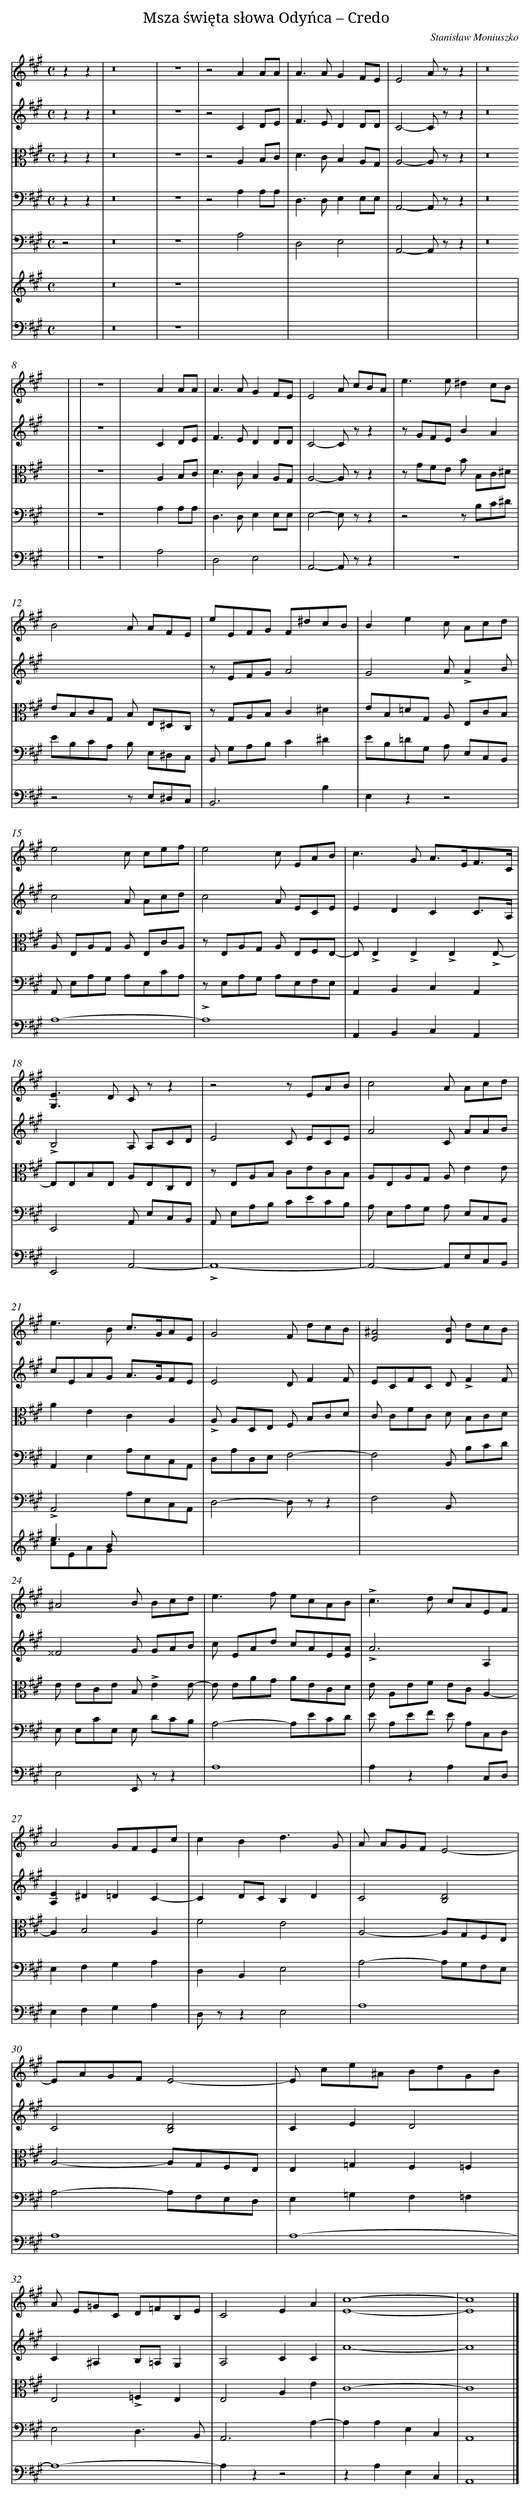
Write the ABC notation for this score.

X:1
T: Msza święta słowa Odyńca – Credo
C: Stanisław Moniuszko
L: 1/8
M: C
V: 1 clef=treble
V: 2 clef=treble
V: 3 clef=alto
V: 4 clef=bass
V: 5 clef=bass
V: 6 clef=treble
V: 7 clef=bass
K: A
[V:1] z2z2 [I:setbarnb 1]|
[V:2] z2z2 |
[V:3] z2z2 |
[V:4] z2z2 |
[V:5] z4 |
[V:6] x4 |
[V:7] x4 |
[V:1] z16 [I:setbarnb 3]|
[V:2] z16 |
[V:3] z16 |
[V:4] z16 |
[V:5] z16 |
[V:6] z16 |
[V:7] z16 |
[V:1] z8 |
[V:2] z8 |
[V:3] z8 |
[V:4] z8 |
[V:5] z8 |
[V:6] z8 |
[V:7] z8 |
[V:1] z4A2AA |
[V:2] z4C2DE |
[V:3] z4A,2B,C |
[V:4] z4A,2A,A, |
[V:5] x4A,4 |
[V:6] x8 |
[V:7] x8 |
[V:1] A2>A2G2FE |
[V:2] F2>E2D2DD |
[V:3] D2>C2B,2A,G, |
[V:4] D,2>D,2E,2E,E, |
[V:5] D,4E,4 |
[V:6] x8 |
[V:7] x8 |
[V:1] E4A zz2 |
[V:2] C4-C zz2 |
[V:3] A,4-A, zz2 |
[V:4] A,,4-A,, zz2 |
[V:5] A,,4-A,, zz2 |
[V:6] x8 |
[V:7] x8 |
[V:1] z16 |
[V:2] z16 |
[V:3] z16 |
[V:4] z16 |
[V:5] z16 |
[V:6] x8 |
[V:7] x8 |
[V:1]  |
[V:2]  |
[V:3]  |
[V:4]  |
[V:5]  |
[V:6] x8 |
[V:7] x8 |
[V:1] z8 |
[V:2] z8 |
[V:3] z8 |
[V:4] z8 |
[V:5] z8 |
[V:6] x8 |
[V:7] x8 |
[V:1] x4A2AA |
[V:2] x4C2DE |
[V:3] x4A,2B,C |
[V:4] x4A,2A,A, |
[V:5] x4A,4 |
[V:6] x8 |
[V:7] x8 |
[V:1] A2>A2G2FE |
[V:2] F2>E2D2DD |
[V:3] D2>C2B,2A,G, |
[V:4] D,2>D,2E,2E,E, |
[V:5] D,4E,4 |
[V:6] x8 |
[V:7] x8 |
[V:1] E4A cBA [I:setbarnb 11]|
[V:2] C4-C zz2 |
[V:3] A,4-A, zz2 |
[V:4] E,4-E, zz2 |
[V:5] A,,4-A,, zz2 |
[V:6] x8 |
[V:7] x8 |
[V:1] e2>e2^d2cB |
[V:2] z GFEB2A2 |
[V:3] z GFE B B,C^D |
[V:4] z4z B,C^D |
[V:5] z8 |
[V:6] x8 |
[V:7] x8 |
[V:1] B4A AFE |
[V:2] x8 |
[V:3] EB,CG, B, E,^D,C, |
[V:4] EB,CA, B, E,^D,C, |
[V:5] z4z E,^D,C, |
[V:6] x8 |
[V:7] x8 |
[V:1] eEFG F^dcB |
[V:2] z EFGA4 |
[V:3] z G,A,B,C2^D2 |
[V:4] B,, G,A,B,C2^D2 |
[V:5] B,,6B,2 |
[V:6] x8 |
[V:7] x8 |
[V:1] B2e2c Acd |
[V:2] G4A!accent!A2B |
[V:3] EB,=DG, A, E,CB, |
[V:4] EB,=DG, A, E,C,B,, |
[V:5] E,2z2z4 |
[V:6] x8 |
[V:7] x8 |
[V:1] e4c cef |
[V:2] c4A Acd |
[V:3] A, E,A,G, A, E,CA, |
[V:4] A,, E,A,G, A,E,CA, |
[V:5] A,8- |
[V:6] x8 |
[V:7] x8 |
[V:1] e4c EAB |
[V:2] c4A ECE |
[V:3] z E,A,G, A, E,F,E,- |
[V:4] z E,A,G, A,E,F,E, |
[V:5] !accent!A,8 |
[V:6] x8 |
[V:7] x8 |
[V:1] c2>G2 A>EF3/C/ |
[V:2] E2D2C2C3/A,/ |
[V:3] E,!accent!E,2!accent!E,2!accent!E,2!accent!E,- |
[V:4] A,,2B,,2C,2A,,2 |
[V:5] A,,2B,,2C,2A,,2 |
[V:6] x8 |
[V:7] x8 |
[V:1] [E2G,2]>D2 C zz2 |
[V:2] !accent!B,4A, A,CD |
[V:3] E,E,B,E, A,E,C,E, |
[V:4] E,,4A,, E,C,B,, |
[V:5] E,,4A,,4- |
[V:6] x8 |
[V:7] x8 |
[V:1] z4z EAB |
[V:2] E4C ECE |
[V:3] z E,A,B, CECB, |
[V:4] A,, E,A,B, CECB, |
[V:5] !accent!A,,8- |
[V:6] x8 |
[V:7] x8 |
[V:1] c4A Acd |
[V:2] A4C AAB |
[V:3] A,E,A,G, A,E2E |
[V:4] A, E,A,G, A, E,C,B,, |
[V:5] A,,4-A,,E,C,B,, |
[V:6] x8 |
[V:7] x8 |
[V:1] e2>B2 c>GAE |
[V:2] cEAG A>GFE |
[V:3] A2E2C2A,2 |
[V:4] A,,2E,2A,E,C,A,, |
[V:5] !accent!A,,4A,E,C,A,, |
[V:6] e2>B2x4 & cEAGx4 |
[V:7] x8 |
[V:1] G4F dcB |
[V:2] E4DF2F |
[V:3] !accent!A, A,D,E, F, B,CD |
[V:4] D,A,D,E,F,4- |
[V:5] D,4-D, zz2 |
[V:6] x8 |
[V:7] x8 |
[V:1] [^A4E4][BD] dcB |
[V:2] ECFC D!accent!F2F |
[V:3] C CFC D B,CD |
[V:4] F,4B,, B,CD |
[V:5] F,4B,, xx2 |
[V:6] x8 |
[V:7] x8 |
[V:1] ^A4B Bcd |
[V:2] ^^F4G GAB |
[V:3] E ECE B,!accent!E2E- |
[V:4] E, E,CE, E, DCB, |
[V:5] E,4E,, zz2 |
[V:6] x8 |
[V:7] x8 |
[V:1] e2>f2 ecAB |
[V:2] c EAd cAE[AE] |
[V:3] E EAG AECD |
[V:4] A,4-A,ECD |
[V:5] A,8 |
[V:6] x8 |
[V:7] x8 |
[V:1] !accent!c2>d2 cAEF |
[V:2] !accent!A6A,2 |
[V:3] E A,EF ECA,2- |
[V:4] E A,EF E A,C,D, |
[V:5] A,2z2A,2C,D, |
[V:6] x8 |
[V:7] x8 |
[V:1] A4GFEc |
[V:2] [E2A,2]^D2=D2C2- |
[V:3] A,2B,4A,2 |
[V:4] E,2F,2G,2A,2 |
[V:5] E,2F,2G,2A,2 |
[V:6] x8 |
[V:7] x8 |
[V:1] c2B2d3G |
[V:2] C2DCB,2D2 |
[V:3] F4E4 |
[V:4] D,2B,,2E,4 |
[V:5] D, zz2E,4 |
[V:6] x8 |
[V:7] x8 |
[V:1] A AGFE4- |
[V:2] C4[D4B,4] |
[V:3] A,4-A,G,F,E, |
[V:4] A,4-A,G,F,E, |
[V:5] A,8 |
[V:6] x8 |
[V:7] x8 |
[V:1] EAGFE4- |
[V:2] C4[D4B,4] |
[V:3] A,4-A,G,F,E, |
[V:4] A,4-A,F,E,D, |
[V:5] A,8 |
[V:6] x8 |
[V:7] x8 |
[V:1] E ce^A BdGB |
[V:2] C2E2D4 |
[V:3] E,2=G,2F,2=F,2 |
[V:4] E,2=G,2F,2=F,2 |
[V:5] A,8- |
[V:6] x8 |
[V:7] x8 |
[V:1] A E=GC D=FB,E |
[V:2] C2^A,2B,=A,G,2 |
[V:3] E,4!accent!=F,2E,2 |
[V:4] E,4D,3B,, |
[V:5] A,8- |
[V:6] x8 |
[V:7] x8 |
[V:1] C4E2A2 |
[V:2] A,4C2C2 |
[V:3] E,4A,2E2 |
[V:4] A,,6A,2- |
[V:5] A,2z2z4 |
[V:6] x8 |
[V:7] x8 |
[V:1] [c8E8]- |
[V:2] A8- |
[V:3] C8- |
[V:4] A,2A,2E,2C,2 |
[V:5] z2A,2E,2C,2 |
[V:6] x8 |
[V:7] x8 |
[V:1] [c8E8] |]
[V:2] A8 |]
[V:3] C8 |]
[V:4] A,,8 |]
[V:5] A,,8 |]
[V:6] x8 |]
[V:7] x8 |]
